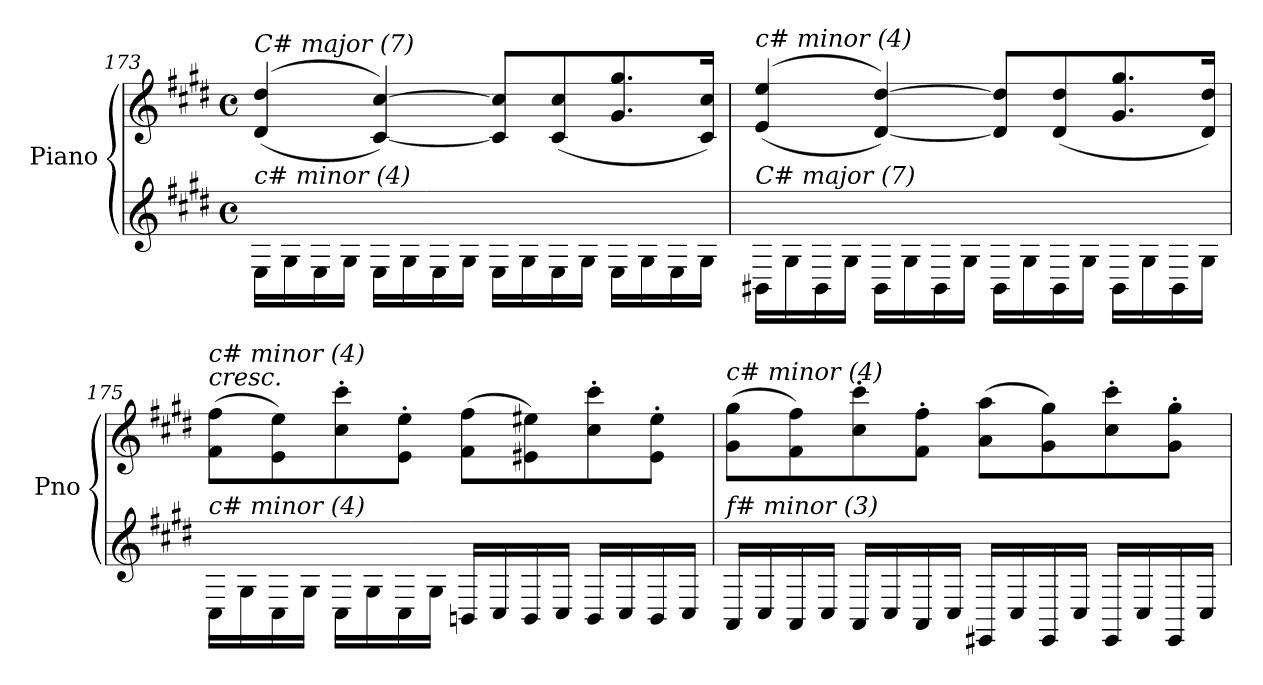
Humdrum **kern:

**kern	**kern
*part1	*part1
*staff2	*staff1
*I"Piano	*
*I'Pno	*
!!LO:PB:g=z
*clefG2	*clefG2
*k[f#c#g#d#]	*k[f#c#g#d#]
*M4/4	*M4/4
*met(c)	*met(c)
=173	=173
!	!LO:TX:i:t=C# major (7)
!LO:TX:i:t=c# minor (4)	!
16E\LL	(>(4d#/ 4dd#/
16G#\	.
16E\	.
16G#\JJ	.
16E\LL	[4c#/ [4cc#/))
16G#\	.
16E\	.
16G#\JJ	.
16E\LL	8c#/] 8cc#/]L
16G#\	.
16E\	(8c#/ 8cc#/
16G#\JJ	.
16E\LL	8.g#/ 8.gg#/
16G#\	.
16E\	.
16G#\JJ	16c#/ 16cc#/Jk)
=174	=174
!	!LO:TX:i:t=c# minor (4)
!LO:TX:i:t=C# major (7)	!
16BB#X\LL	((>4e/ 4ee/
16G#\	.
16BB#\	.
16G#\JJ	.
16BB#\LL	[4d#/ [4dd#/))
16G#\	.
16BB#\	.
16G#\JJ	.
16BB#\LL	8d#/] 8dd#/]L
16G#\	.
16BB#\	(8d#/ 8dd#/
16G#\JJ	.
16BB#\LL	8.g#/ 8.gg#/
16G#\	.
16BB#\	.
16G#\JJ	16d#/ 16dd#/Jk)
=175	=175
!	!LO:TX:a:i:t=cresc.
!	!LO:TX:i:t=c# minor (4)
!LO:TX:i:t=c# minor (4)	!
16C#\LL	(8f#\ 8ff#\L
16G#\	.
16C#\	8e\ 8ee\)
16G#\JJ	.
16C#\LL	8cc#\' 8ccc#\'
16G#\	.
16C#\	8e\' 8ee\'J
16G#\JJ	.
16BBn/LL	(8f#\ 8ff#\L
16C#/	.
16BB/	8e#X\ 8ee#X\)
16C#/JJ	.
16BB/LL	8cc#\' 8ccc#\'
16C#/	.
16BB/	8e#\' 8ee#\'J
16C#/JJ	.
!!LO:LB:g=z
=176	=176
!	!LO:TX:i:t=c# minor (4)
!LO:TX:i:t=f# minor (3)	!
16AA/LL	(8g#\ 8gg#\L
16C#/	.
16AA/	8f#\ 8ff#\)
16C#/JJ	.
16AA/LL	8cc#\' 8ccc#\'
16C#/	.
16AA/	8f#\' 8ff#\'J
16C#/JJ	.
16EE#X/LL	(8a\ 8aa\L
16C#/	.
16EE#/	8g#\ 8gg#\)
16C#/JJ	.
16EE#/LL	8cc#\' 8ccc#\'
16C#/	.
16EE#/	8g#\' 8gg#\'J
16C#/JJ	.
=	=
*-	*-
